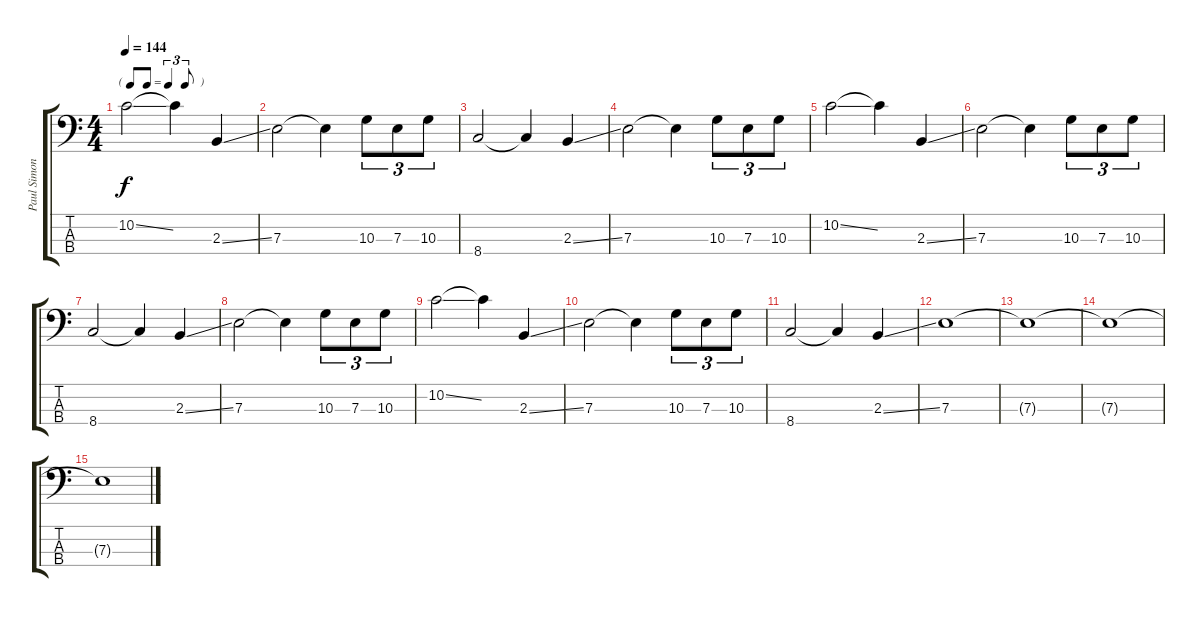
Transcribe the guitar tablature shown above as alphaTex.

\track ("Paul Simonon" "Paul Simon") {instrument electricbassfinger}
\staff {score tabs}
\tuning (G2 D2 A1 E1) {hide}
\ts (4 4)
\tf triplet8th
\tempo 144
\clef f4
\ks c
10.2{ss}.2{dy f} 10.2{t}.4 2.3{ss}.4 |
7.3.2 7.3{t}.4 10.3.8{tu (3 2)} 7.3.8{tu (3 2)} 10.3.8{tu (3 2)} |
8.4.2 8.4{t}.4 2.3{ss}.4 |
7.3.2 7.3{t}.4 10.3.8{tu (3 2)} 7.3.8{tu (3 2)} 10.3.8{tu (3 2)} |
10.2{ss}.2 10.2{t}.4 2.3{ss}.4 |
7.3.2 7.3{t}.4 10.3.8{tu (3 2)} 7.3.8{tu (3 2)} 10.3.8{tu (3 2)} |
8.4.2 8.4{t}.4 2.3{ss}.4 |
7.3.2 7.3{t}.4 10.3.8{tu (3 2)} 7.3.8{tu (3 2)} 10.3.8{tu (3 2)} |
10.2{ss}.2 10.2{t}.4 2.3{ss}.4 |
7.3.2 7.3{t}.4 10.3.8{tu (3 2)} 7.3.8{tu (3 2)} 10.3.8{tu (3 2)} |
8.4.2 8.4{t}.4 2.3{ss}.4 |
7.3.1 |
7.3{t}.1 |
7.3{t}.1 |
7.3{t}.1
